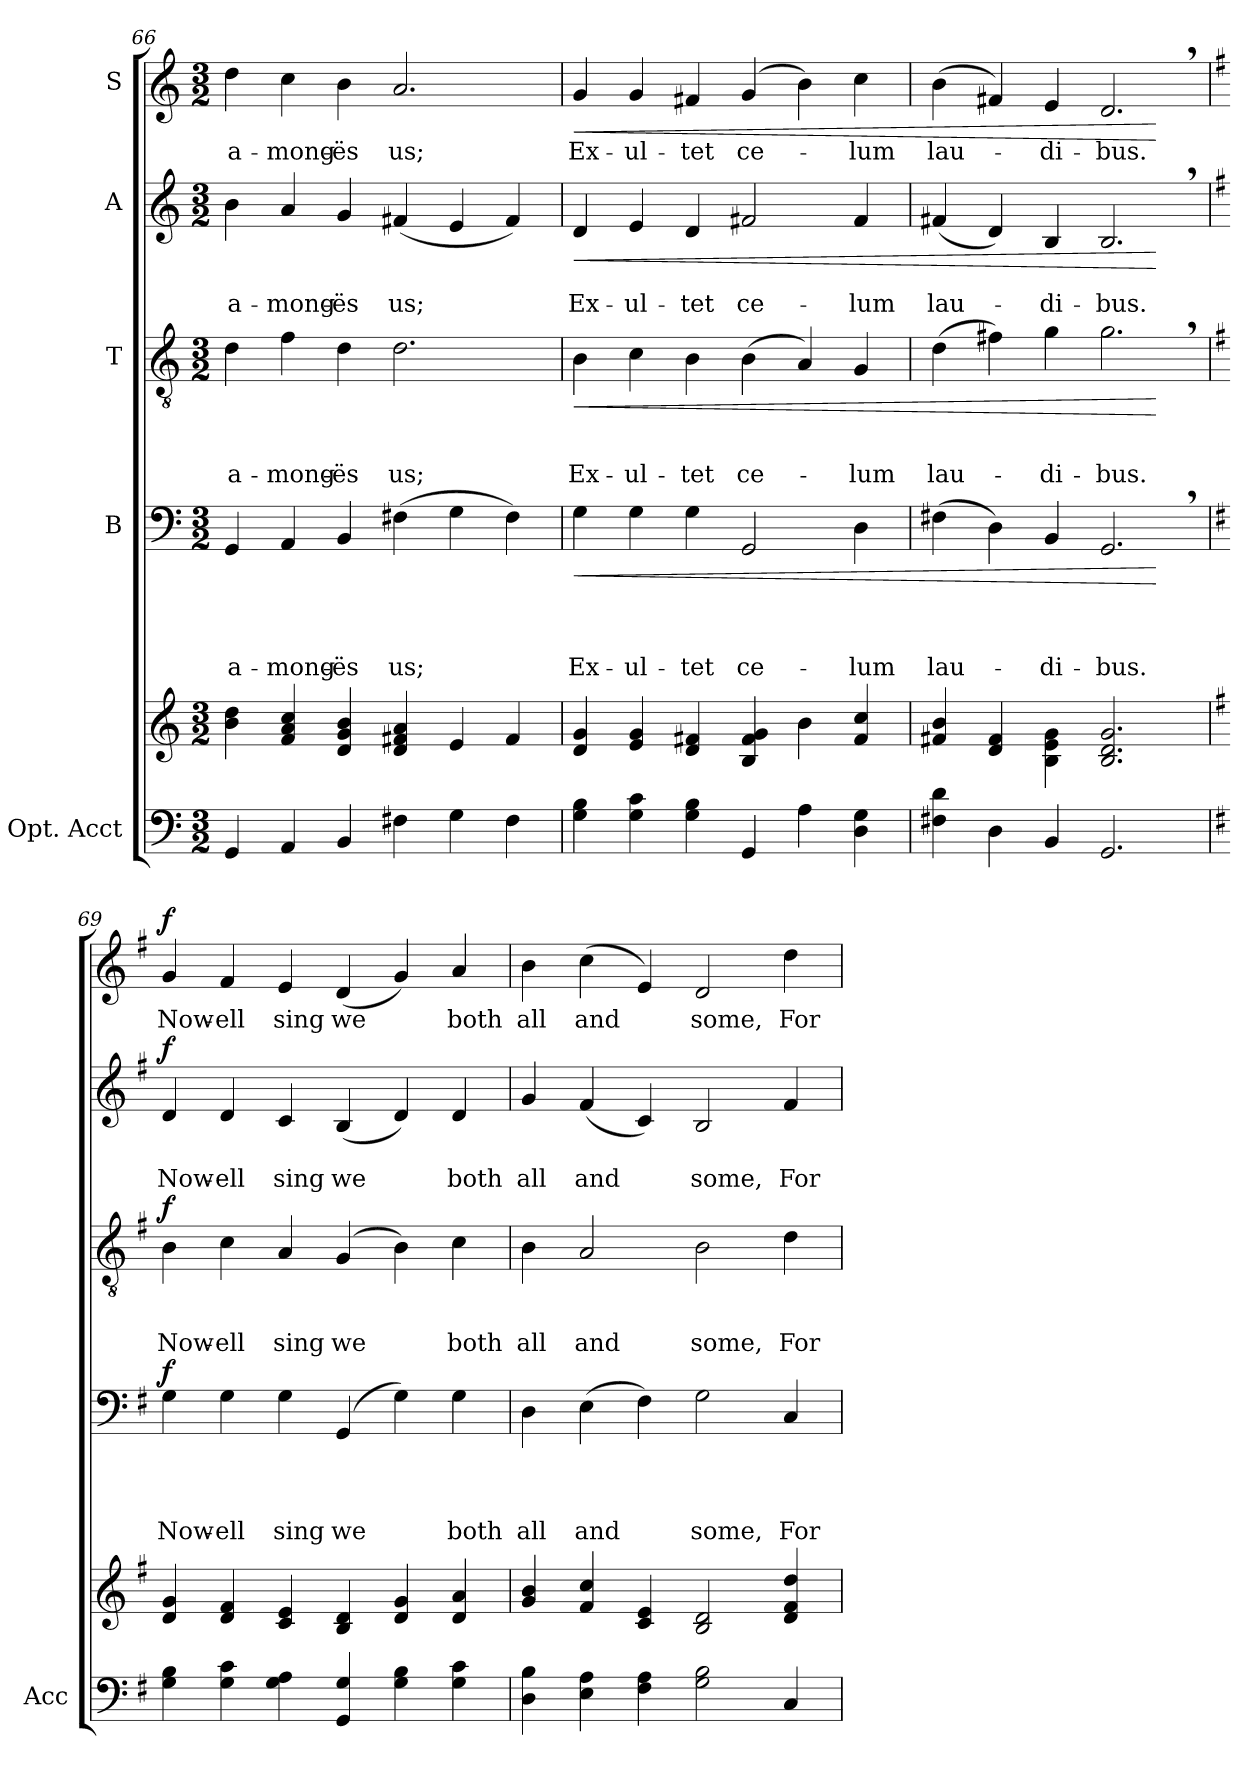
**kern	**kern	**kern	**text	**text	**text	**text	**dynam	**kern	**text	**text	**text	**dynam	**kern	**text	**text	**dynam	**kern	**text	**dynam
*part5	*part5	*part4	*part4	*part4	*part4	*part4	*part4	*part3	*part3	*part3	*part3	*part3	*part2	*part2	*part2	*part2	*part1	*part1	*part1
*staff6	*staff5	*staff4	*staff4	*staff4	*staff4	*staff4	*staff4	*staff3	*staff3	*staff3	*staff3	*staff3	*staff2	*staff2	*staff2	*staff2	*staff1	*staff1	*staff1
*I"Opt. Acct	*	*I"B	*	*	*	*	*	*I"T	*	*	*	*	*I"A	*	*	*	*I"S	*	*
*I'Acc	*	*	*	*	*	*	*	*	*	*	*	*	*	*	*	*	*	*	*
*clefF4	*clefG2	*clefF4	*	*	*	*	*	*clefGv2	*	*	*	*	*clefG2	*	*	*	*clefG2	*	*
*k[]	*k[]	*k[]	*	*	*	*	*	*k[]	*	*	*	*	*k[]	*	*	*	*k[]	*	*
*C:	*C:	*C:	*	*	*	*	*	*C:	*	*	*	*	*C:	*	*	*	*C:	*	*
*M3/2	*M3/2	*M3/2	*	*	*	*	*	*M3/2	*	*	*	*	*M3/2	*	*	*	*M3/2	*	*
=66	=66	=66	=66	=66	=66	=66	=66	=66	=66	=66	=66	=66	=66	=66	=66	=66	=66	=66	=66
!	!	!	!	!	!	!LO:LY:b	!	!	!	!	!LO:LY:b	!	!	!	!LO:LY:b	!	!	!LO:LY:b	!
4GG/	4b\ 4dd\	4GG/	.	.	.	a-	.	4d\	.	.	a-	.	4b\	.	a-	.	4dd\	a-	.
!	!	!	!	!	!	!LO:LY:b	!	!	!	!	!LO:LY:b	!	!	!	!LO:LY:b	!	!	!LO:LY:b	!
4AA/	4f/ 4a/ 4cc/	4AA/	.	.	.	-mong-	.	4f\	.	.	-mong-	.	4a/	.	-mong-	.	4cc\	-mong-	.
!	!	!	!	!	!	!LO:LY:b	!	!	!	!	!LO:LY:b	!	!	!	!LO:LY:b	!	!	!LO:LY:b	!
4BB/	4d/ 4g/ 4b/	4BB/	.	.	.	-ës	.	4d\	.	.	-ës	.	4g/	.	-ës	.	4b\	-ës	.
!	!	!	!	!	!	!LO:LY:b	!	!	!	!	!LO:LY:b	!	!	!	!LO:LY:b	!	!	!LO:LY:b	!
4F#X\	4d/ 4f#X/ 4a/	(>4F#X\	.	.	.	us;	.	2.d\	.	.	us;	.	(<4f#X/	.	us;	.	2.a/	us;	.
4G\	4e/	4G\	.	.	.	.	.	.	.	.	.	.	4e/	.	.	.	.	.	.
4F#\	4f#/	4F#\)	.	.	.	.	.	.	.	.	.	.	4f#/)	.	.	.	.	.	.
=67	=67	=67	=67	=67	=67	=67	=67	=67	=67	=67	=67	=67	=67	=67	=67	=67	=67	=67	=67
!	!	!	!	!	!	!LO:LY:b	!LO:HP:b	!	!	!	!LO:LY:b	!LO:HP:b	!	!	!LO:LY:b	!LO:HP:b	!	!LO:LY:b	!LO:HP:b
4G\ 4B\	4d/ 4g/	4G\	.	.	.	Ex-	<	4B\	.	.	Ex-	<	4d/	.	Ex-	<	4g/	Ex-	<
!	!	!	!	!	!	!LO:LY:b	!	!	!	!	!LO:LY:b	!	!	!	!LO:LY:b	!	!	!LO:LY:b	!
4G\ 4c\	4e/ 4g/	4G\	.	.	.	-ul-	.	4c\	.	.	-ul-	.	4e/	.	-ul-	.	4g/	-ul-	.
!	!	!	!	!	!	!LO:LY:b	!	!	!	!	!LO:LY:b	!	!	!	!LO:LY:b	!	!	!LO:LY:b	!
4G\ 4B\	4d/ 4f#X/	4G\	.	.	.	-tet	.	4B\	.	.	-tet	.	4d/	.	-tet	.	4f#X/	-tet	.
!	!	!	!	!	!	!LO:LY:b	!	!	!	!	!LO:LY:b	!	!	!	!LO:LY:b	!	!	!LO:LY:b	!
4GG/	4B/ 4f#/ 4g/	2GG/	.	.	.	ce-	.	(>4B\	.	.	ce-	.	2f#X/	.	ce-	.	(<4g/	ce-	.
4A\	4b\	.	.	.	.	.	.	4A/)	.	.	.	.	.	.	.	.	4b\)	.	.
!	!	!	!	!	!	!LO:LY:b	!	!	!	!	!LO:LY:b	!	!	!	!LO:LY:b	!	!	!LO:LY:b	!
4D\ 4G\	4f#/ 4cc/	4D\	.	.	.	-lum	.	4G/	.	.	-lum	.	4f#/	.	-lum	.	4cc\	-lum	.
=68	=68	=68	=68	=68	=68	=68	=68	=68	=68	=68	=68	=68	=68	=68	=68	=68	=68	=68	=68
!	!	!	!	!	!	!LO:LY:b	!	!	!	!	!LO:LY:b	!	!	!	!LO:LY:b	!	!	!LO:LY:b	!
4F#X\ 4d\	4f#X/ 4b/	(>4F#X\	.	.	.	lau-	.	(>4d\	.	.	lau-	.	(<4f#X/	.	lau-	.	(>4b\	lau-	.
4D\	4d/ 4f#/	4D\)	.	.	.	.	.	4f#X\)	.	.	.	.	4d/)	.	.	.	4f#X/)	.	.
!	!	!	!	!	!	!LO:LY:b	!	!	!	!	!LO:LY:b	!	!	!	!LO:LY:b	!	!	!LO:LY:b	!
4BB/	4B\ 4e\ 4g\	4BB/	.	.	.	-di-	.	4g\	.	.	-di-	.	4B/	.	-di-	.	4e/	-di-	.
!	!	!	!	!	!	!LO:LY:b	!	!	!	!	!LO:LY:b	!	!	!	!LO:LY:b	!	!	!LO:LY:b	!
2.GG/	2.B/ 2.d/ 2.g/	2.GG,>/	.	.	.	-bus.	.	2.g,>\	.	.	-bus.	.	2.B,>/	.	-bus.	.	2.d,>/	-bus.	.
.	.	.	.	.	.	.	[	.	.	.	.	[	.	.	.	[	.	.	[
!!LO:PB:g=z
=69	=69	=69	=69	=69	=69	=69	=69	=69	=69	=69	=69	=69	=69	=69	=69	=69	=69	=69	=69
*k[f#]	*k[f#]	*k[f#]	*	*	*	*	*	*k[f#]	*	*	*	*	*k[f#]	*	*	*	*k[f#]	*	*
*G:	*G:	*G:	*	*	*	*	*	*G:	*	*	*	*	*G:	*	*	*	*G:	*	*
!	!	!	!	!	!	!LO:LY:b	!LO:DY:a	!	!	!	!LO:LY:b	!LO:DY:a	!	!	!LO:LY:b	!LO:DY:a	!	!LO:LY:b	!LO:DY:a
4G\ 4B\	4d/ 4g/	4G\	.	.	.	Now-	f	4B\	.	.	Now-	f	4d/	.	Now-	f	4g/	Now-	f
!	!	!	!	!	!	!LO:LY:b	!	!	!	!	!LO:LY:b	!	!	!	!LO:LY:b	!	!	!LO:LY:b	!
4G\ 4c\	4d/ 4f#/	4G\	.	.	.	-ell	.	4c\	.	.	-ell	.	4d/	.	-ell	.	4f#/	-ell	.
!	!	!	!	!	!	!LO:LY:b	!	!	!	!	!LO:LY:b	!	!	!	!LO:LY:b	!	!	!LO:LY:b	!
4G\ 4A\	4c/ 4e/	4G\	.	.	.	sing	.	4A/	.	.	sing	.	4c/	.	sing	.	4e/	sing	.
!	!	!	!	!	!	!LO:LY:b	!	!	!	!	!LO:LY:b	!	!	!	!LO:LY:b	!	!	!LO:LY:b	!
4GG/ 4G/	4B/ 4d/	(<4GG/	.	.	.	we	.	(<4G/	.	.	we	.	(<4B/	.	we	.	(<4d/	we	.
4G\ 4B\	4d/ 4g/	4G\)	.	.	.	.	.	4B\)	.	.	.	.	4d/)	.	.	.	4g/)	.	.
!	!	!	!	!	!	!LO:LY:b	!	!	!	!	!LO:LY:b	!	!	!	!LO:LY:b	!	!	!LO:LY:b	!
4G\ 4c\	4d/ 4a/	4G\	.	.	.	both	.	4c\	.	.	both	.	4d/	.	both	.	4a/	both	.
=70	=70	=70	=70	=70	=70	=70	=70	=70	=70	=70	=70	=70	=70	=70	=70	=70	=70	=70	=70
!	!	!	!	!	!	!LO:LY:b	!	!	!	!	!LO:LY:b	!	!	!	!LO:LY:b	!	!	!LO:LY:b	!
4D\ 4B\	4g/ 4b/	4D\	.	.	.	all	.	4B\	.	.	all	.	4g/	.	all	.	4b\	all	.
!	!	!	!	!	!	!LO:LY:b	!	!	!	!	!LO:LY:b	!	!	!	!LO:LY:b	!	!	!LO:LY:b	!
4E\ 4A\	4f#/ 4cc/	(>4E\	.	.	.	and	.	2A/	.	.	and	.	(<4f#/	.	and	.	(>4cc\	and	.
4F#\ 4A\	4c/ 4e/	4F#\)	.	.	.	.	.	.	.	.	.	.	4c/)	.	.	.	4e/)	.	.
!	!	!	!	!	!	!LO:LY:b	!	!	!	!	!LO:LY:b	!	!	!	!LO:LY:b	!	!	!LO:LY:b	!
2G\ 2B\	2B/ 2d/	2G\	.	.	.	some,	.	2B\	.	.	some,	.	2B/	.	some,	.	2d/	some,	.
!	!	!	!	!	!	!LO:LY:b	!	!	!	!	!LO:LY:b	!	!	!	!LO:LY:b	!	!	!LO:LY:b	!
4C/	4d/ 4f#/ 4dd/	4C/	.	.	.	For	.	4d\	.	.	For	.	4f#/	.	For	.	4dd\	For	.
=	=	=	=	=	=	=	=	=	=	=	=	=	=	=	=	=	=	=	=
*-	*-	*-	*-	*-	*-	*-	*-	*-	*-	*-	*-	*-	*-	*-	*-	*-	*-	*-	*-
